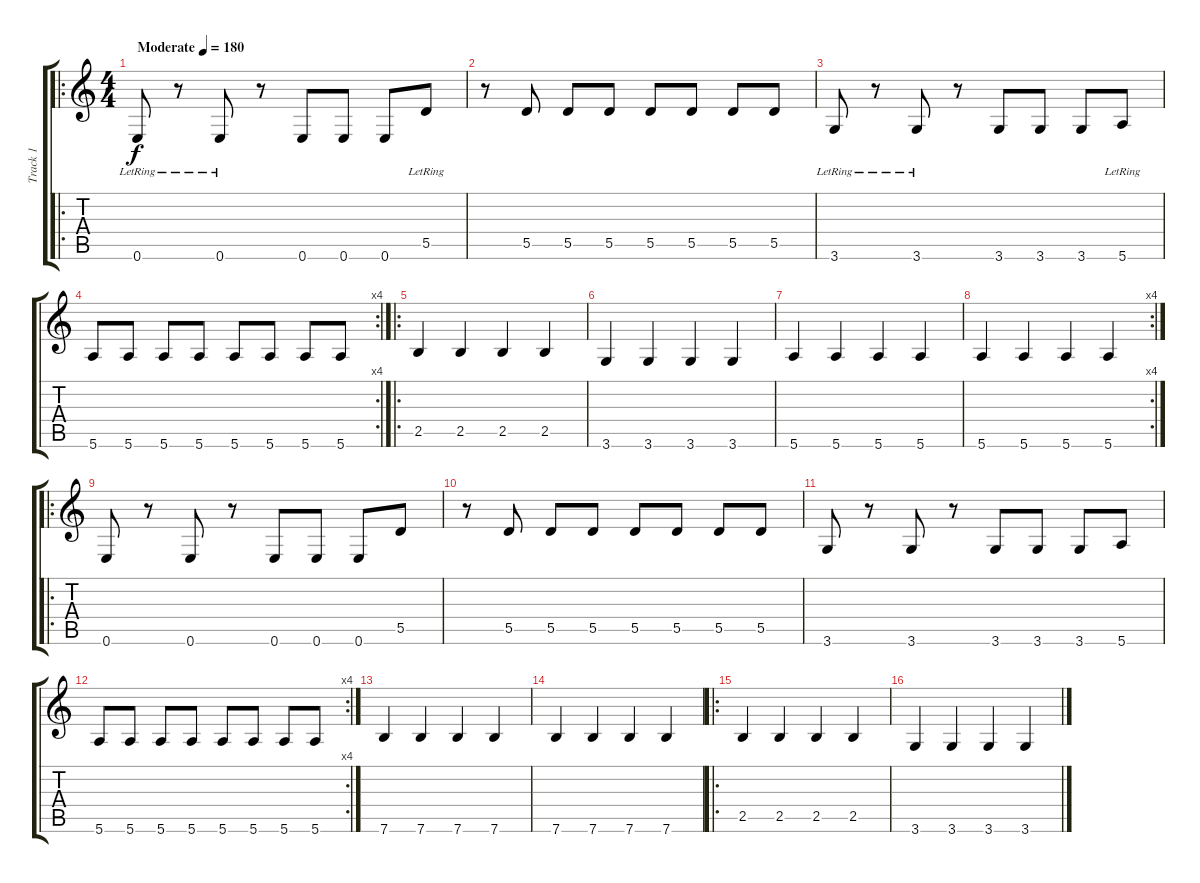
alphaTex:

\track ("Track 1" "Track 1") {instrument electricguitarclean}
\staff {score tabs}
\tuning (E4 B3 G3 D3 A2 E2) {hide}
\ro
\ts (4 4)
\tempo (180 "Moderate")
\clef g2
\ks c
0.6{lr}.8{dy f instrument electricguitarclean} r.8 0.6{lr}.8 r.8 0.6.8 0.6.8 0.6.8 5.5{lr}.8 |
r.8 5.5.8 5.5.8 5.5.8 5.5.8 5.5.8 5.5.8 5.5.8 |
3.6{lr}.8 r.8 3.6{lr}.8 r.8 3.6.8 3.6.8 3.6.8 5.6{lr}.8 |
\rc 4
5.6.8 5.6.8 5.6.8 5.6.8 5.6.8 5.6.8 5.6.8 5.6.8 |
\ro
2.5.4 2.5.4 2.5.4 2.5.4 |
3.6.4 3.6.4 3.6.4 3.6.4 |
5.6.4 5.6.4 5.6.4 5.6.4 |
\rc 4
5.6.4 5.6.4 5.6.4 5.6.4 |
\ro
0.6.8 r.8 0.6.8 r.8 0.6.8 0.6.8 0.6.8 5.5.8 |
r.8 5.5.8 5.5.8 5.5.8 5.5.8 5.5.8 5.5.8 5.5.8 |
3.6.8 r.8 3.6.8 r.8 3.6.8 3.6.8 3.6.8 5.6.8 |
\rc 4
5.6.8 5.6.8 5.6.8 5.6.8 5.6.8 5.6.8 5.6.8 5.6.8 |
7.6.4 7.6.4 7.6.4 7.6.4 |
7.6.4 7.6.4 7.6.4 7.6.4 |
\ro
2.5.4 2.5.4 2.5.4 2.5.4 |
3.6.4 3.6.4 3.6.4 3.6.4
